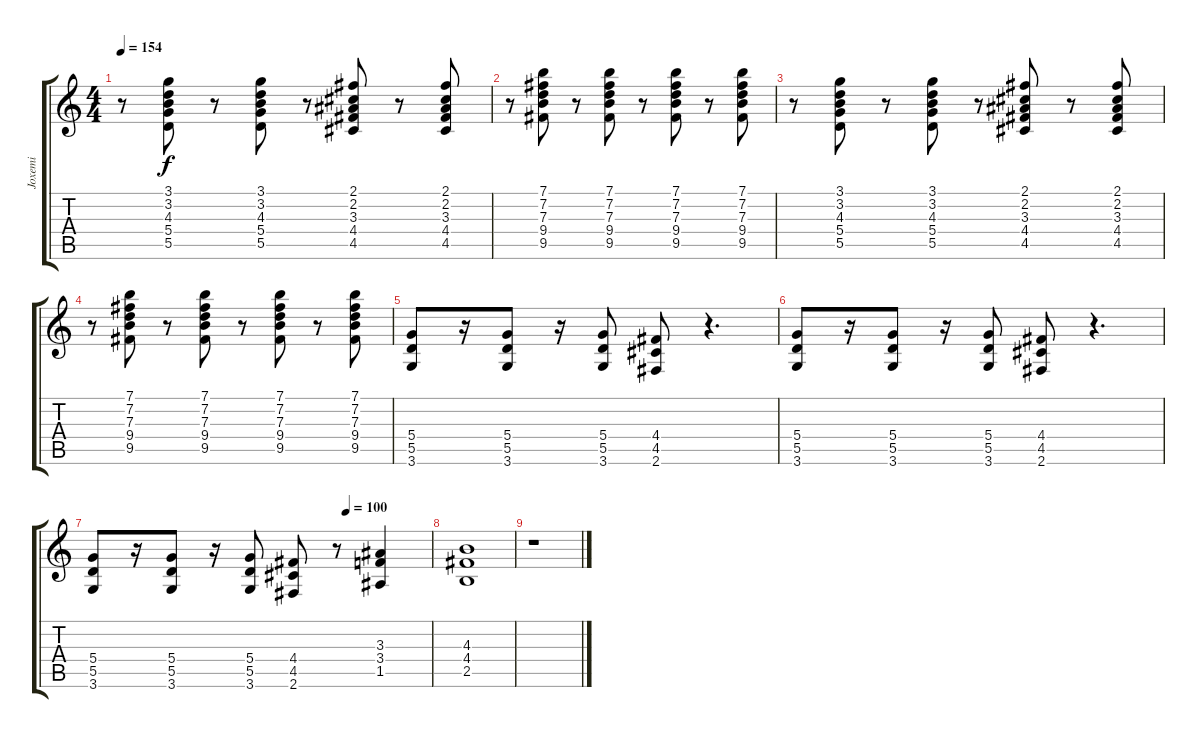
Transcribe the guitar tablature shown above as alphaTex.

\track ("Joxemi" "Joxemi") {instrument distortionguitar}
\staff {score tabs}
\tuning (E4 B3 G3 D3 A2 E2) {hide}
\ts (4 4)
\tempo 154
\clef g2
\ks c
r.8{dy f} (3.1 3.2 4.3 5.4 5.5).8 r.8 (3.1 3.2 4.3 5.4 5.5).8 r.8 (2.1 2.2 3.3 4.4 4.5).8 r.8 (2.1 2.2 3.3 4.4 4.5).8 |
r.8 (7.1 7.2 7.3 9.4 9.5).8 r.8 (7.1 7.2 7.3 9.4 9.5).8 r.8 (7.1 7.2 7.3 9.4 9.5).8 r.8 (7.1 7.2 7.3 9.4 9.5).8 |
r.8 (3.1 3.2 4.3 5.4 5.5).8 r.8 (3.1 3.2 4.3 5.4 5.5).8 r.8 (2.1 2.2 3.3 4.4 4.5).8 r.8 (2.1 2.2 3.3 4.4 4.5).8 |
r.8 (7.1 7.2 7.3 9.4 9.5).8 r.8 (7.1 7.2 7.3 9.4 9.5).8 r.8 (7.1 7.2 7.3 9.4 9.5).8 r.8 (7.1 7.2 7.3 9.4 9.5).8 |
(5.4 5.5 3.6).8{instrument distortionguitar} r.16 (5.4 5.5 3.6).8 r.16 (5.4 5.5 3.6).8 (4.4 4.5 2.6).8 r.4{d} |
(5.4 5.5 3.6).8 r.16 (5.4 5.5 3.6).8 r.16 (5.4 5.5 3.6).8 (4.4 4.5 2.6).8 r.4{d} |
\tempo (100 0.75)
(5.4 5.5 3.6).8 r.16 (5.4 5.5 3.6).8 r.16 (5.4 5.5 3.6).8 (4.4 4.5 2.6).8 r.8 (3.3 3.4 1.5).4{volume 6} |
(4.3 4.4 2.5).1 |
r.1
